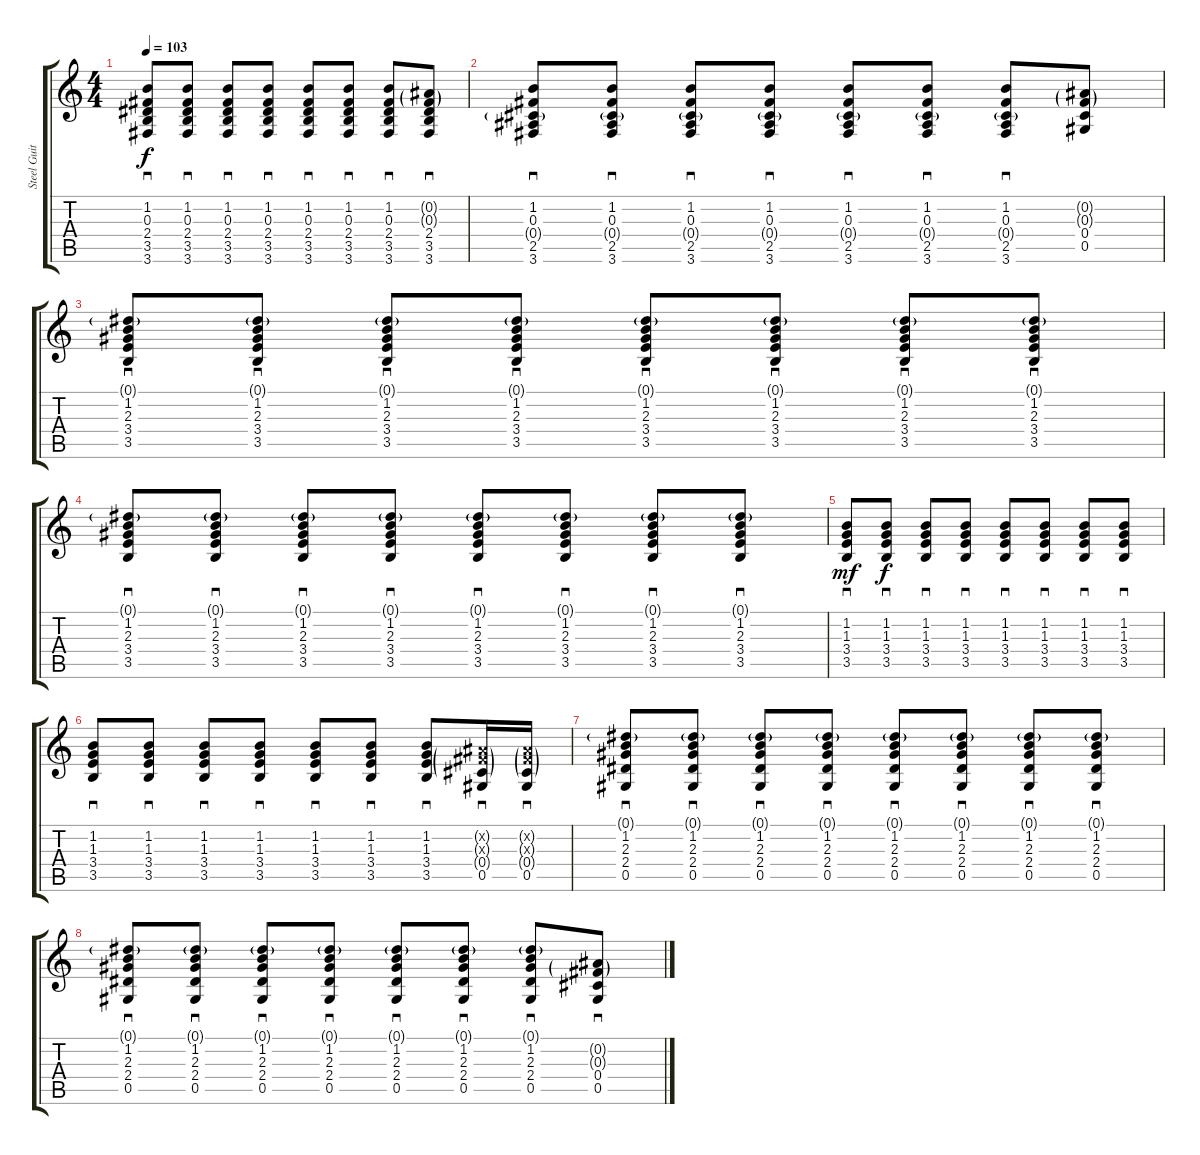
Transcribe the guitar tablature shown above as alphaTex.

\track ("Steel Guitar" "Steel Guit") {instrument acousticguitarsteel}
\staff {score tabs}
\tuning (Eb4 Bb3 Gb3 Db3 Ab2 Eb2) {hide}
\ts (4 4)
\tempo 103
\clef g2
\ks c
(1.2 0.3 2.4 3.5 3.6).8{sd dy f} (1.2 0.3 2.4 3.5 3.6).8{sd} (1.2 0.3 2.4 3.5 3.6).8{sd} (1.2 0.3 2.4 3.5 3.6).8{sd} (1.2 0.3 2.4 3.5 3.6).8{sd} (1.2 0.3 2.4 3.5 3.6).8{sd} (1.2 0.3 2.4 3.5 3.6).8{sd} (0.2{g} 0.3{g} 2.4 3.5 3.6).8{sd} |
(1.2 0.3 0.4{g} 2.5 3.6).8{sd} (1.2 0.3 0.4{g} 2.5 3.6).8{sd} (1.2 0.3 0.4{g} 2.5 3.6).8{sd} (1.2 0.3 0.4{g} 2.5 3.6).8{sd} (1.2 0.3 0.4{g} 2.5 3.6).8{sd} (1.2 0.3 0.4{g} 2.5 3.6).8{sd} (1.2 0.3 0.4{g} 2.5 3.6).8{sd} (0.2{g} 0.3{g} 0.4 0.5).8 |
(0.1{g} 1.2 2.3 3.4 3.5).8{sd} (0.1{g} 1.2 2.3 3.4 3.5).8{sd} (0.1{g} 1.2 2.3 3.4 3.5).8{sd} (0.1{g} 1.2 2.3 3.4 3.5).8{sd} (0.1{g} 1.2 2.3 3.4 3.5).8{sd} (0.1{g} 1.2 2.3 3.4 3.5).8{sd} (0.1{g} 1.2 2.3 3.4 3.5).8{sd} (0.1{g} 1.2 2.3 3.4 3.5).8{sd} |
(0.1{g} 1.2 2.3 3.4 3.5).8{sd} (0.1{g} 1.2 2.3 3.4 3.5).8{sd} (0.1{g} 1.2 2.3 3.4 3.5).8{sd} (0.1{g} 1.2 2.3 3.4 3.5).8{sd} (0.1{g} 1.2 2.3 3.4 3.5).8{sd} (0.1{g} 1.2 2.3 3.4 3.5).8{sd} (0.1{g} 1.2 2.3 3.4 3.5).8{sd} (0.1{g} 1.2 2.3 3.4 3.5).8{sd} |
(1.2 1.3 3.4 3.5).8{sd dy mf} (1.2 1.3 3.4 3.5).8{sd dy f} (1.2 1.3 3.4 3.5).8{sd} (1.2 1.3 3.4 3.5).8{sd} (1.2 1.3 3.4 3.5).8{sd} (1.2 1.3 3.4 3.5).8{sd} (1.2 1.3 3.4 3.5).8{sd} (1.2 1.3 3.4 3.5).8{sd} |
(1.2 1.3 3.4 3.5).8{sd} (1.2 1.3 3.4 3.5).8{sd} (1.2 1.3 3.4 3.5).8{sd} (1.2 1.3 3.4 3.5).8{sd} (1.2 1.3 3.4 3.5).8{sd} (1.2 1.3 3.4 3.5).8{sd} (1.2 1.3 3.4 3.5).8{sd} (0.2{g x} 0.3{g x} 0.4{g} 0.5).16{sd} (0.2{g x} 0.3{g x} 0.4{g} 0.5).16{sd} |
(0.1{g} 1.2 2.3 2.4 0.5).8{sd} (0.1{g} 1.2 2.3 2.4 0.5).8{sd} (0.1{g} 1.2 2.3 2.4 0.5).8{sd} (0.1{g} 1.2 2.3 2.4 0.5).8{sd} (0.1{g} 1.2 2.3 2.4 0.5).8{sd} (0.1{g} 1.2 2.3 2.4 0.5).8{sd} (0.1{g} 1.2 2.3 2.4 0.5).8{sd} (0.1{g} 1.2 2.3 2.4 0.5).8{sd} |
(0.1{g} 1.2 2.3 2.4 0.5).8{sd} (0.1{g} 1.2 2.3 2.4 0.5).8{sd} (0.1{g} 1.2 2.3 2.4 0.5).8{sd} (0.1{g} 1.2 2.3 2.4 0.5).8{sd} (0.1{g} 1.2 2.3 2.4 0.5).8{sd} (0.1{g} 1.2 2.3 2.4 0.5).8{sd} (0.1{g} 1.2 2.3 2.4 0.5).8{sd} (0.2{g} 0.3{g} 0.4 0.5).8{sd}
